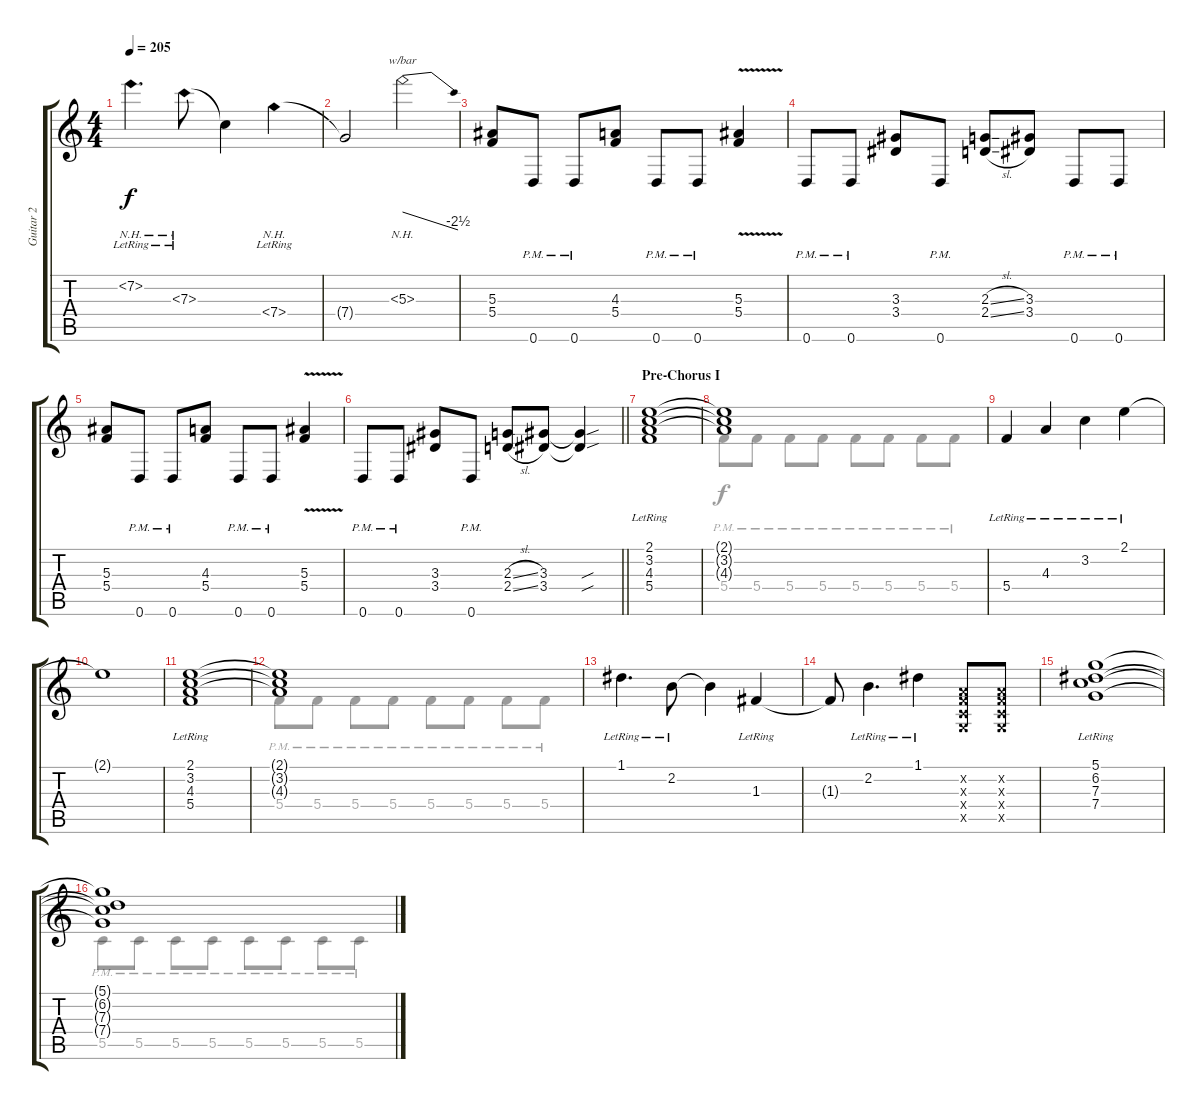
\track ("Guitar 2" "Guitar 2") {instrument distortionguitar}
\staff {score tabs}
\tuning (D4 A3 F3 C3 G2 D2) {hide}
\voice
\ts (4 4)
\tempo 205
\clef g2
\ks c
7.2{nh lr}.4{d dy f} 7.3{nh lr}.8 7.3{t}.4 7.4{nh lr}.4 |
7.4{t}.2 5.3{nh}.2{tbe (dive default 0 0 60 -10)} |
(5.3 5.4).8 0.6{pm}.8 0.6{pm}.8 (4.3 5.4).8 0.6{pm}.8 0.6{pm}.8 (5.3{v} 5.4{v}).4 |
0.6{pm}.8 0.6{pm}.8 (3.3 3.4).8 0.6{pm}.8 (2.3{sl} 2.4{sl}).8 (3.3 3.4).8 0.6{pm}.8 0.6{pm}.8 |
(5.3 5.4).8 0.6{pm}.8 0.6{pm}.8 (4.3 5.4).8 0.6{pm}.8 0.6{pm}.8 (5.3{v} 5.4{v}).4 |
\barLineRight lightlight
0.6{pm}.8 0.6{pm}.8 (3.3 3.4).8 0.6{pm}.8 (2.3{sl} 2.4{sl}).8 (3.3 3.4).8 (3.3{sou t} 3.4{sou t}).4 |
\section ("" "Pre-Chorus I")
(2.1{lr} 3.2{lr} 4.3{lr} 5.4{lr}).1 |
(2.1{t} 3.2{t} 4.3{t}).1 |
5.4{lr}.4 4.3{lr}.4 3.2{lr}.4 2.1{lr}.4 |
2.1{t}.1 |
(2.1{lr} 3.2{lr} 4.3{lr} 5.4{lr}).1 |
(2.1{t} 3.2{t} 4.3{t}).1 |
1.1{lr}.4{d} 2.2{lr}.8 2.2{t}.4 1.3{lr}.4 |
1.3{t}.8 2.2{lr}.4{d} 1.1{lr}.4 (0.2{x} 0.3{x} 0.4{x} 0.5{x}).8 (0.2{x} 0.3{x} 0.4{x} 0.5{x}).8 |
(5.1{lr} 6.2{lr} 7.3{lr} 7.4{lr}).1 |
(5.1{t} 6.2{t} 7.3{t} 7.4{t}).1
\voice
\clef g2
\ottava regular
\simile none
\ks c
|
|
|
|
|
\barLineRight lightlight
|
|
5.4{pm}.8 5.4{pm}.8 5.4{pm}.8 5.4{pm}.8 5.4{pm}.8 5.4{pm}.8 5.4{pm}.8 5.4{pm}.8 |
|
|
|
5.4{pm}.8 5.4{pm}.8 5.4{pm}.8 5.4{pm}.8 5.4{pm}.8 5.4{pm}.8 5.4{pm}.8 5.4{pm}.8 |
|
|
|
5.5{pm}.8 5.5{pm}.8 5.5{pm}.8 5.5{pm}.8 5.5{pm}.8 5.5{pm}.8 5.5{pm}.8 5.5{pm}.8
